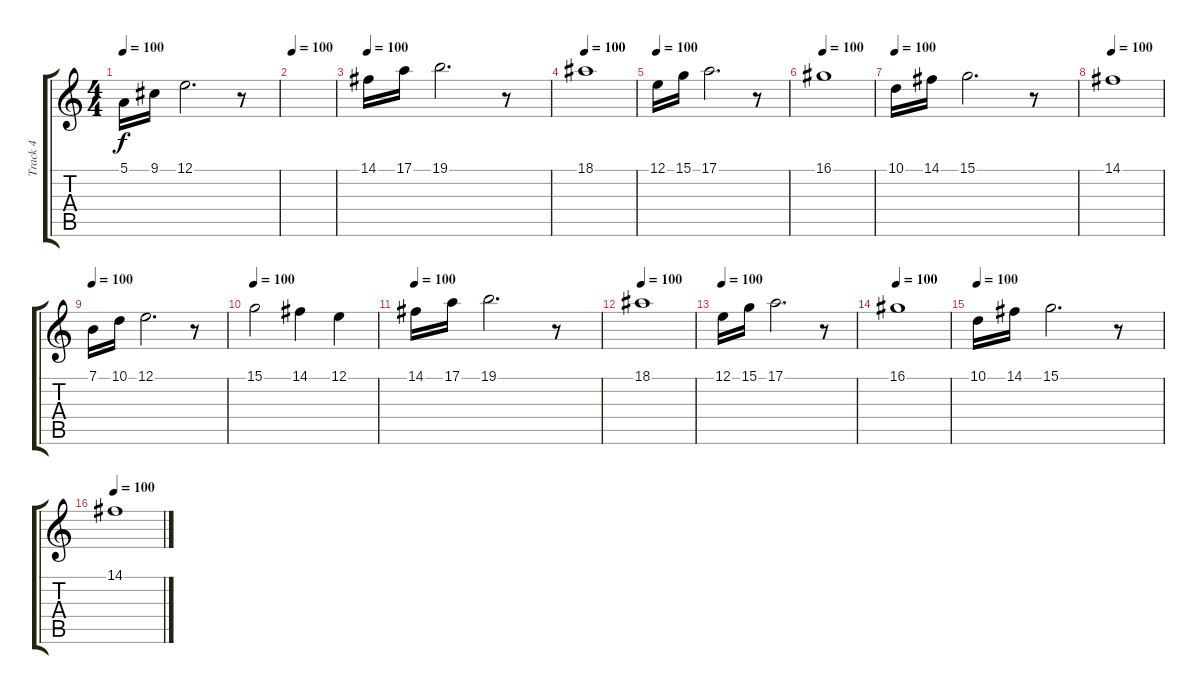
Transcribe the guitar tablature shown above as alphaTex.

\track ("Track 4" "Track 4") {instrument clarinet}
\staff {score tabs}
\tuning (E4 B3 G3 D3 A2 E2) {hide}
\ts (4 4)
\tempo 100
\clef g2
\ks c
5.1.16{dy f} 9.1.16 12.1.2{d} r.8 |
\tempo 100
|
\tempo 100
14.1.16 17.1.16 19.1.2{d} r.8 |
\tempo 100
18.1.1 |
\tempo 100
12.1.16 15.1.16 17.1.2{d} r.8 |
\tempo 100
16.1.1 |
\tempo 100
10.1.16 14.1.16 15.1.2{d} r.8 |
\tempo 100
14.1.1 |
\tempo 100
7.1.16 10.1.16 12.1.2{d} r.8 |
\tempo 100
15.1.2 14.1.4 12.1.4 |
\tempo 100
14.1.16 17.1.16 19.1.2{d} r.8 |
\tempo 100
18.1.1 |
\tempo 100
12.1.16 15.1.16 17.1.2{d} r.8 |
\tempo 100
16.1.1 |
\tempo 100
10.1.16 14.1.16 15.1.2{d} r.8 |
\tempo 100
14.1.1
